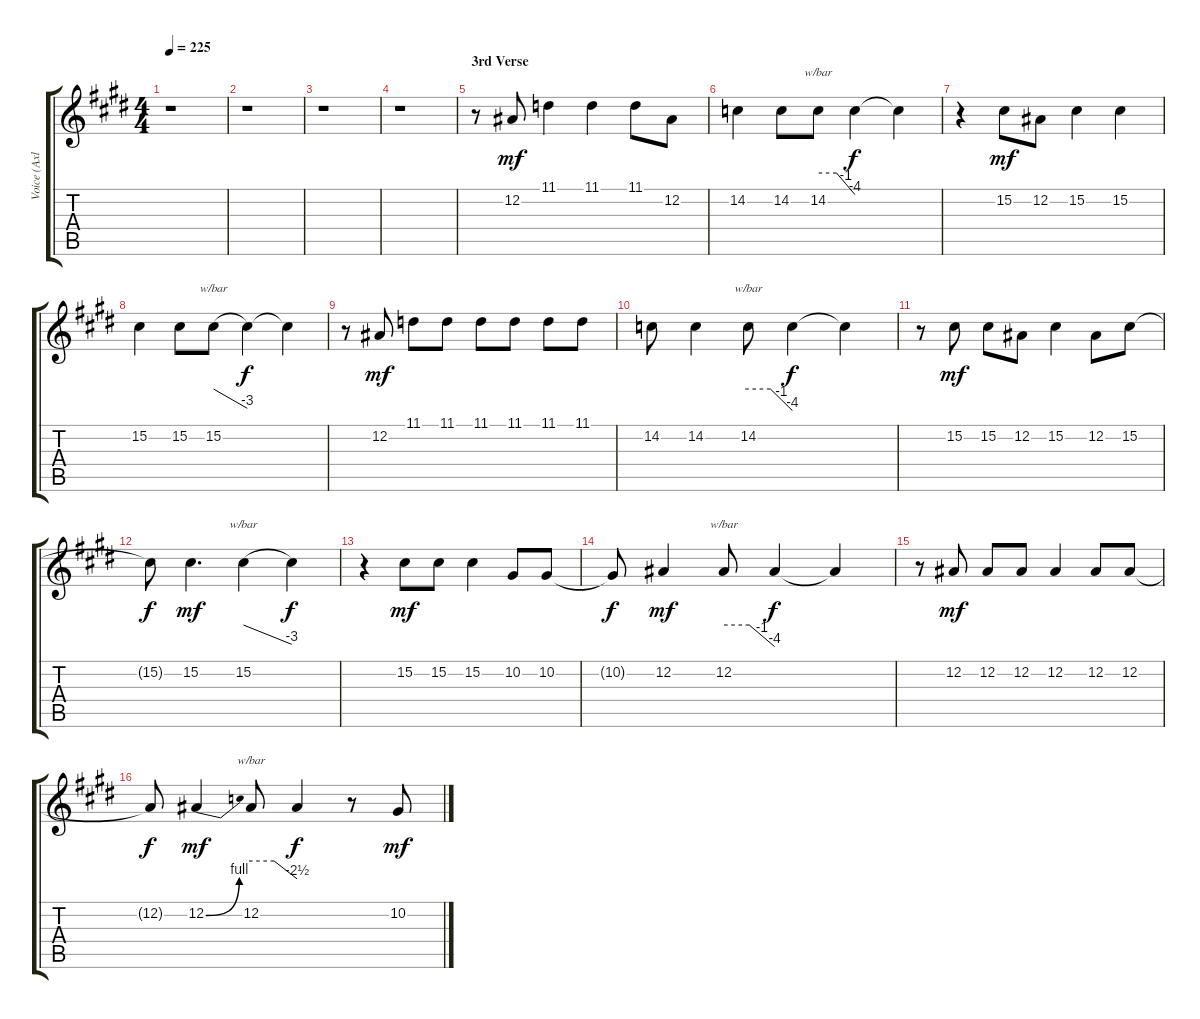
\track ("Voice (Axl)" "Voice (Axl") {instrument lead2sawtooth}
\staff {score tabs}
\tuning (Eb4 Bb3 Gb3 Db3 Ab2 Eb2) {hide}
\ts (4 4)
\tempo 225
\clef g2
\ks e
r.1{dy f} |
r.1 |
r.1 |
r.1 |
\section ("" "3rd Verse")
r.8 12.2.8{dy mf} 11.1.4 11.1.4 11.1.8 12.2.8 |
14.2.4 14.2.8 14.2.8{tbe (custom default 0 0 30 0 45 -4 60 -16)} 14.2{t}.4{dy f} 14.2{t}.4 |
r.4 15.2.8{dy mf} 12.2.8 15.2.4 15.2.4 |
15.2.4 15.2.8 15.2.8{tbe (dive default 0 0 60 -12)} 15.2{t}.4{dy f} 15.2{t}.4 |
r.8 12.2.8{dy mf} 11.1.8 11.1.8 11.1.8 11.1.8 11.1.8 11.1.8 |
14.2.8 14.2.4 14.2.8{tbe (custom default 0 0 30 0 45 -4 60 -16)} 14.2{t}.4{dy f} 14.2{t}.4 |
r.8 15.2.8{dy mf} 15.2.8 12.2.8 15.2.4 12.2.8 15.2.8 |
15.2{t}.8{dy f} 15.2.4{d dy mf} 15.2.4{tbe (dive default 0 0 60 -12)} 15.2{t}.4{dy f} |
r.4 15.2.8{dy mf} 15.2.8 15.2.4 10.2.8 10.2.8 |
10.2{t}.8{dy f} 12.2.4{dy mf} 12.2.8{tbe (custom default 0 0 30 0 45 -4 60 -16)} 12.2{t}.4{dy f} 12.2{t}.4 |
r.8 12.2.8{dy mf} 12.2.8 12.2.8 12.2.4 12.2.8 12.2.8 |
12.2{t}.8{dy f} 12.2{be (bend 0 0 60 4)}.4{dy mf} 12.2.8{tbe (custom default 0 0 30 0 60 -10)} 12.2{t}.4{dy f} r.8 10.2.8{dy mf}
